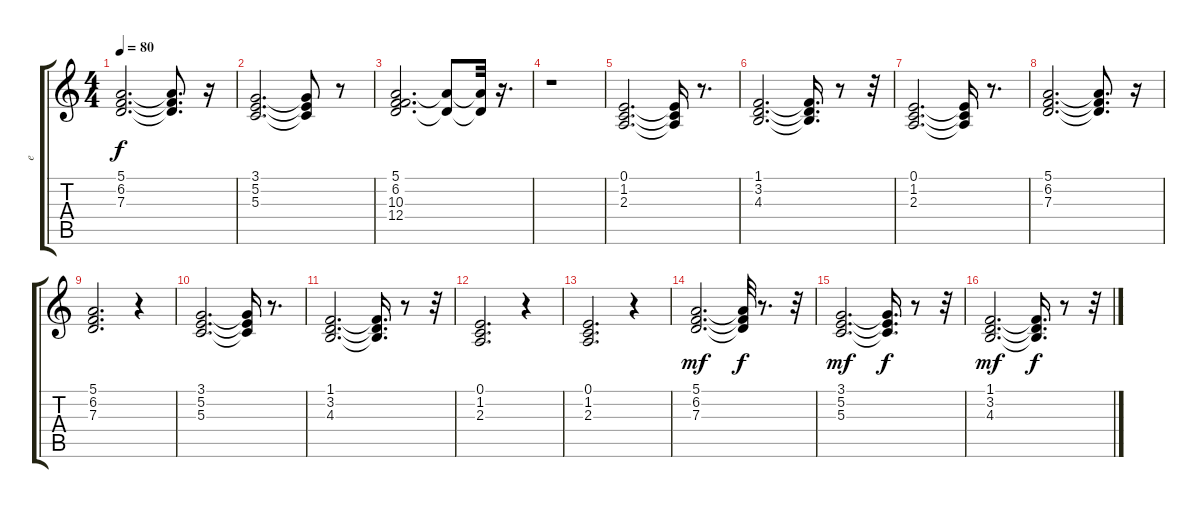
\track ("e       " "e       ") {instrument pad6metallic}
\staff {score tabs}
\tuning (E4 B3 G3 D3 A2 E2) {hide}
\ts (4 4)
\tempo 80
\clef g2
\ks c
(5.1 6.2 7.3).2{d dy f} (5.1{t} 6.2{t} 7.3{t}).8{d} r.16 |
(3.1 5.2 5.3).2{d} (3.1{t} 5.2{t} 5.3{t}).8 r.8 |
(5.1 6.2 10.3 12.4).2{d} (5.1{t} 12.4{t}).8 (5.1{t} 12.4{t}).32 r.16{d} |
r.1 |
(0.1 1.2 2.3).2{d} (0.1{t} 1.2{t} 2.3{t}).16 r.8{d} |
(1.1 3.2 4.3).2{d} (1.1{t} 3.2{t} 4.3{t}).16{d} r.8 r.32 |
(0.1 1.2 2.3).2{d} (0.1{t} 1.2{t} 2.3{t}).16 r.8{d} |
(5.1 6.2 7.3).2{d} (5.1{t} 6.2{t} 7.3{t}).8{d} r.16 |
(5.1 6.2 7.3).2{d} r.4 |
(3.1 5.2 5.3).2{d} (3.1{t} 5.2{t} 5.3{t}).16 r.8{d} |
(1.1 3.2 4.3).2{d} (1.1{t} 3.2{t} 4.3{t}).16{d} r.8 r.32 |
(0.1 1.2 2.3).2{d} r.4 |
(0.1 1.2 2.3).2{d} r.4 |
(5.1 6.2 7.3).2{d dy mf} (5.1{t} 6.2{t} 7.3{t}).32{dy f} r.8{d} r.32 |
(3.1 5.2 5.3).2{d dy mf} (3.1{t} 5.2{t} 5.3{t}).16{d dy f} r.8 r.32 |
(1.1 3.2 4.3).2{d dy mf} (1.1{t} 3.2{t} 4.3{t}).16{d dy f} r.8 r.32
